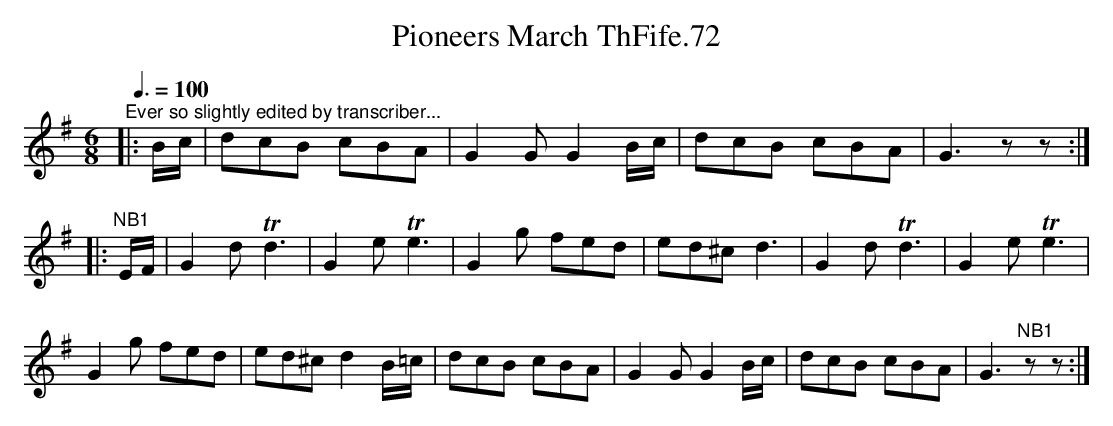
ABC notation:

X:1
T:Pioneers March ThFife.72
M:6/8
L:1/8
Q:3/8=100
K:G
"^Ever so slightly edited by transcriber..."|: B/c/ | dcB cBA | G2 G G2 B/c/ | dcB cBA | G3 z z :|
|: "^NB1"E/F/ |G2 d !trill!d3 |G2 e !trill!e3 | G2 g fed | ed^c d3 | G2 d !trill!d3 | G2 e !trill!e3 |
G2 g fed |ed^c d2 B/=c/ | dcB cBA | G2 G G2 B/c/ | dcB cBA | G3 "^NB1"z z :|
